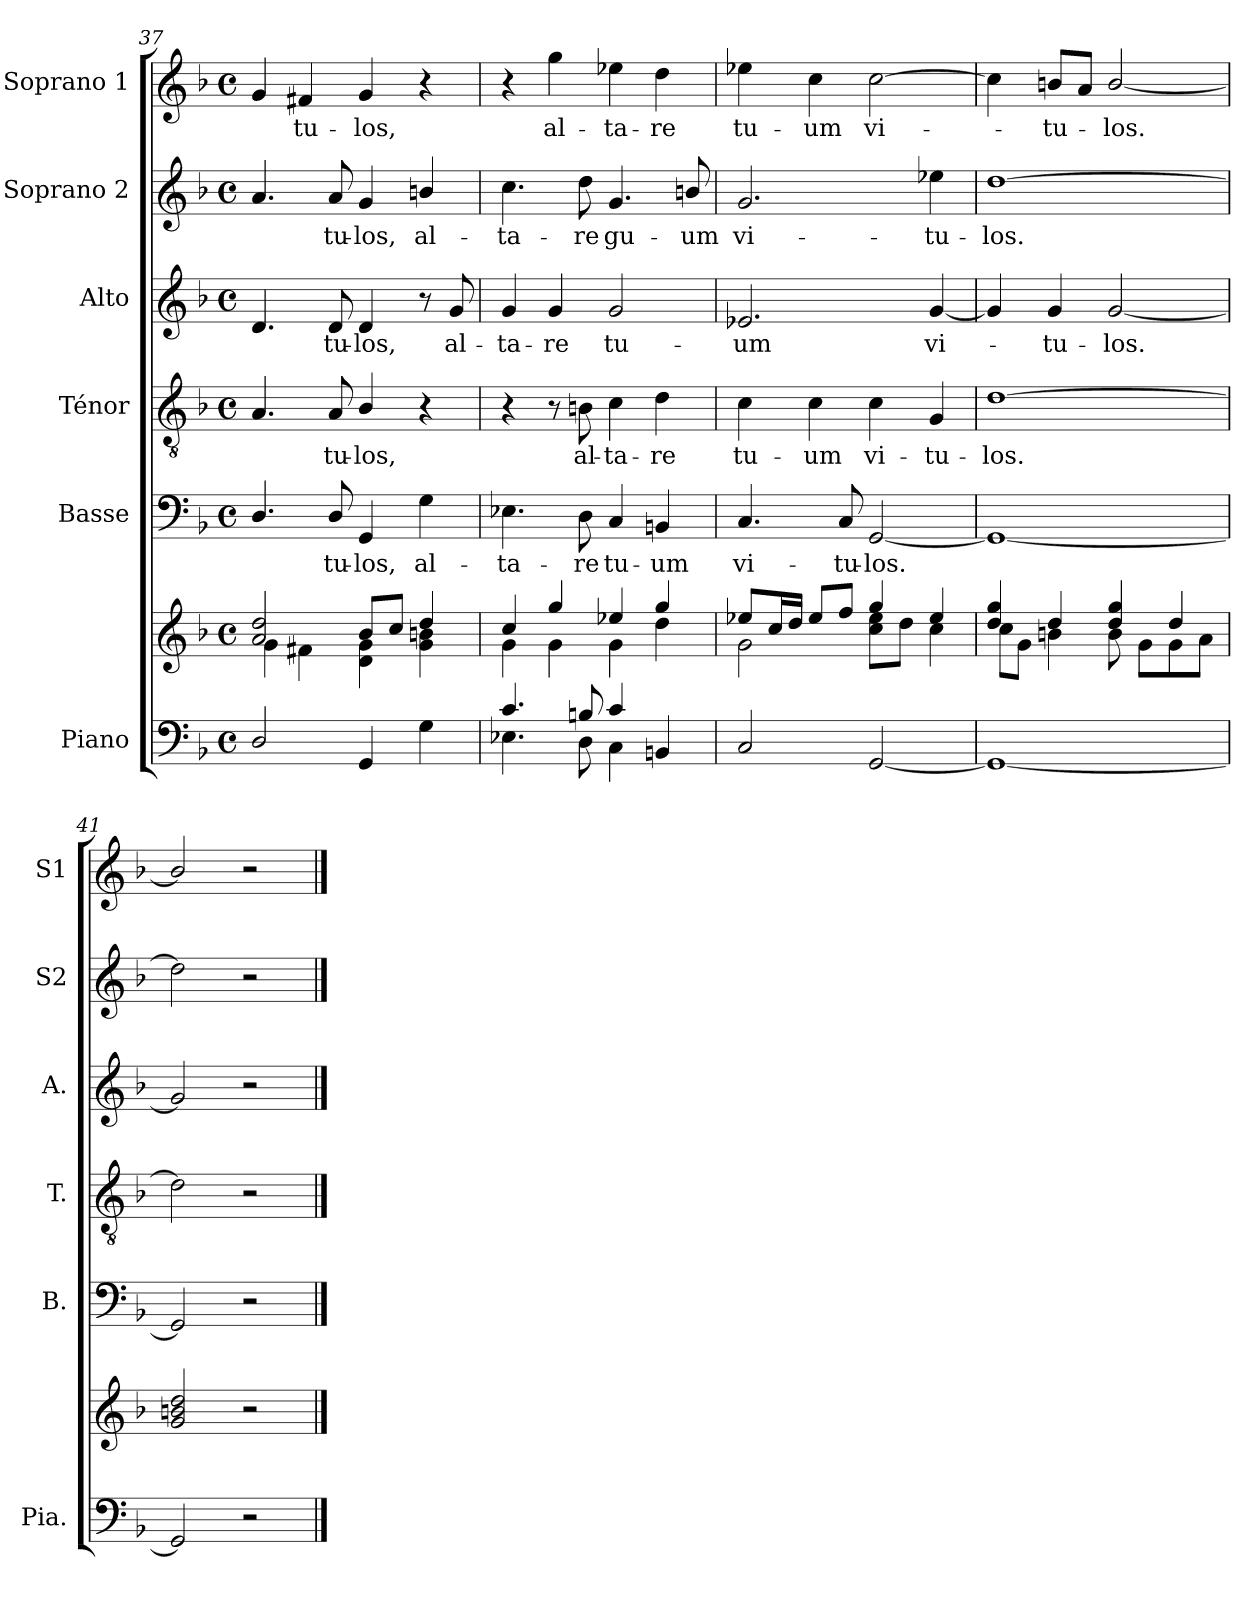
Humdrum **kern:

**kern	**kern	**kern	**text	**kern	**text	**kern	**text	**kern	**text	**kern	**text
*part6	*part6	*part5	*part5	*part4	*part4	*part3	*part3	*part2	*part2	*part1	*part1
*staff7	*staff6	*staff5	*staff5	*staff4	*staff4	*staff3	*staff3	*staff2	*staff2	*staff1	*staff1
*I"Piano	*	*I"Basse	*	*I"Ténor	*	*I"Alto	*	*I"Soprano 2	*	*I"Soprano 1	*
*I'Pia.	*	*I'B.	*	*I'T.	*	*I'A.	*	*I'S2	*	*I'S1	*
!!LO:PB:g=z
*clefF4	*clefG2	*clefF4	*	*clefGv2	*	*clefG2	*	*clefG2	*	*clefG2	*
*k[b-]	*k[b-]	*k[b-]	*	*k[b-]	*	*k[b-]	*	*k[b-]	*	*k[b-]	*
*M4/4	*M4/4	*M4/4	*	*M4/4	*	*M4/4	*	*M4/4	*	*M4/4	*
*met(c)	*met(c)	*met(c)	*	*met(c)	*	*met(c)	*	*met(c)	*	*met(c)	*
=37	=37	=37	=37	=37	=37	=37	=37	=37	=37	=37	=37
*	*^	*	*	*	*	*	*	*	*	*	*
2D/	2a/ 2dd/	4g\	4.D/	.	4.A/	.	4.d/	.	4.a/	.	4g/	.
!	!	!	!	!	!	!	!	!	!	!	!	!LO:LY:b
.	.	4f#X\	.	.	.	.	.	.	.	.	4f#X/	-tu--
!	!	!	!	!LO:LY:b	!	!LO:LY:b	!	!LO:LY:b	!	!LO:LY:b	!	!
.	.	.	8D/	-tu-	8A/	-tu-	8d/	-tu-	8a/	-tu-	.	.
!	!	!	!	!LO:LY:b	!	!LO:LY:b	!	!LO:LY:b	!	!LO:LY:b	!	!LO:LY:b
4GG/	8b-/L	4d\ 4g\	4GG/	-los,	4B-/	-los,	4d/	-los,	4g/	-los,	4g/	-los,
.	8cc/J	.	.	.	.	.	.	.	.	.	.	.
!	!	!	!	!LO:LY:b	!	!	!	!	!	!LO:LY:b	!	!
4G\	4dd/	4g\ 4bn\	4G\	al-	4r	.	8r	.	4bn/	al-	4r	.
!	!	!	!	!	!	!	!	!LO:LY:b	!	!	!	!
.	.	.	.	.	.	.	8g/	al-	.	.	.	.
=38	=38	=38	=38	=38	=38	=38	=38	=38	=38	=38	=38	=38
*^	*	*	*	*	*	*	*	*	*	*	*	*
!	!	!	!	!	!LO:LY:b	!	!	!	!LO:LY:b	!	!LO:LY:b	!	!
4.c/	4.E-X\	4cc/	4g\	4.E-X\	-ta-	4r	.	4g/	-ta-	4.cc\	-ta-	4r	.
!	!	!	!	!	!	!	!	!	!LO:LY:b	!	!	!	!LO:LY:b
.	.	4gg/	4g\	.	.	8r	.	4g/	-re	.	.	4gg\	al-
!	!	!	!	!	!LO:LY:b	!	!LO:LY:b	!	!	!	!LO:LY:b	!	!
8Bn/	8D\	.	.	8D\	-re	8Bn\	al-	.	.	8dd\	-re	.	.
!	!	!	!	!	!LO:LY:b	!	!LO:LY:b	!	!LO:LY:b	!	!LO:LY:b	!	!LO:LY:b
4c/	4C\	4ee-X/	4g\	4C/	tu-	4c\	-ta-	2g/	tu-	4.g/	gu-	4ee-X\	-ta-
!	!	!	!	!	!LO:LY:b	!	!LO:LY:b	!	!	!	!	!	!LO:LY:b
4BBn/	4ryy	4gg/	4dd\	4BBn/	-um	4d\	-re	.	.	.	.	4dd\	-re
!	!	!	!	!	!	!	!	!	!	!	!LO:LY:b	!	!
.	.	.	.	.	.	.	.	.	.	8bn/	-um	.	.
*v	*v	*	*	*	*	*	*	*	*	*	*	*	*
=39	=39	=39	=39	=39	=39	=39	=39	=39	=39	=39	=39	=39
!	!	!	!	!LO:LY:b	!	!LO:LY:b	!	!LO:LY:b	!	!LO:LY:b	!	!LO:LY:b
2C/	8ee-X/L	2g\	4.C/	vi-	4c\	tu-	2.e-X/	-um	2.g/	vi-	4ee-X\	tu-
.	16cc/L	.	.	.	.	.	.	.	.	.	.	.
.	16dd/JJ	.	.	.	.	.	.	.	.	.	.	.
!	!	!	!	!	!	!LO:LY:b	!	!	!	!	!	!LO:LY:b
.	8ee-/L	.	.	.	4c\	-um	.	.	.	.	4cc\	-um
!	!	!	!	!LO:LY:b	!	!	!	!	!	!	!	!
.	8ff/J	.	8C/	-tu-	.	.	.	.	.	.	.	.
!	!	!	!	!LO:LY:b	!	!LO:LY:b	!	!	!	!	!	!LO:LY:b
[2GG/	4gg/	8cc\ 8ee-\L	[2GG/	-los.	4c\	vi-	.	.	.	.	[2cc\	vi-
.	.	8dd\J	.	.	.	.	.	.	.	.	.	.
!	!	!	!	!	!	!LO:LY:b	!	!LO:LY:b	!	!LO:LY:b	!	!
.	4ee-/	4cc\	.	.	4G/	-tu-	[4g/	vi-	4ee-X\	-tu-	.	.
=40	=40	=40	=40	=40	=40	=40	=40	=40	=40	=40	=40	=40
!	!	!	!	!	!	!LO:LY:b	!	!	!	!LO:LY:b	!	!
1GG_	4dd/ 4gg/	8cc\L	1GG_	.	[1d	-los.	4g/]	.	[1dd	-los.	4cc\]	.
.	.	8g\J	.	.	.	.	.	.	.	.	.	.
!	!	!	!	!	!	!	!	!LO:LY:b	!	!	!	!LO:LY:b
.	4dd/	4bn\	.	.	.	.	4g/	-tu-	.	.	8bn/L	-tu-
.	.	.	.	.	.	.	.	.	.	.	8a/J	.
!	!	!	!	!	!	!	!	!LO:LY:b	!	!	!	!LO:LY:b
.	4dd/ 4gg/	8b\	.	.	.	.	[2g/	-los.	.	.	[2b/	-los.
.	.	8g\L	.	.	.	.	.	.	.	.	.	.
.	4dd/	8g\	.	.	.	.	.	.	.	.	.	.
.	.	8a\J	.	.	.	.	.	.	.	.	.	.
*	*v	*v	*	*	*	*	*	*	*	*	*	*
=41	=41	=41	=41	=41	=41	=41	=41	=41	=41	=41	=41
2GG/]	2g/ 2bn/ 2dd/	2GG/]	.	2d\]	.	2g/]	.	2dd\]	.	2b/]	.
2r	2r	2r	.	2r	.	2r	.	2r	.	2r	.
==	==	==	==	==	==	==	==	==	==	==	==
*-	*-	*-	*-	*-	*-	*-	*-	*-	*-	*-	*-
